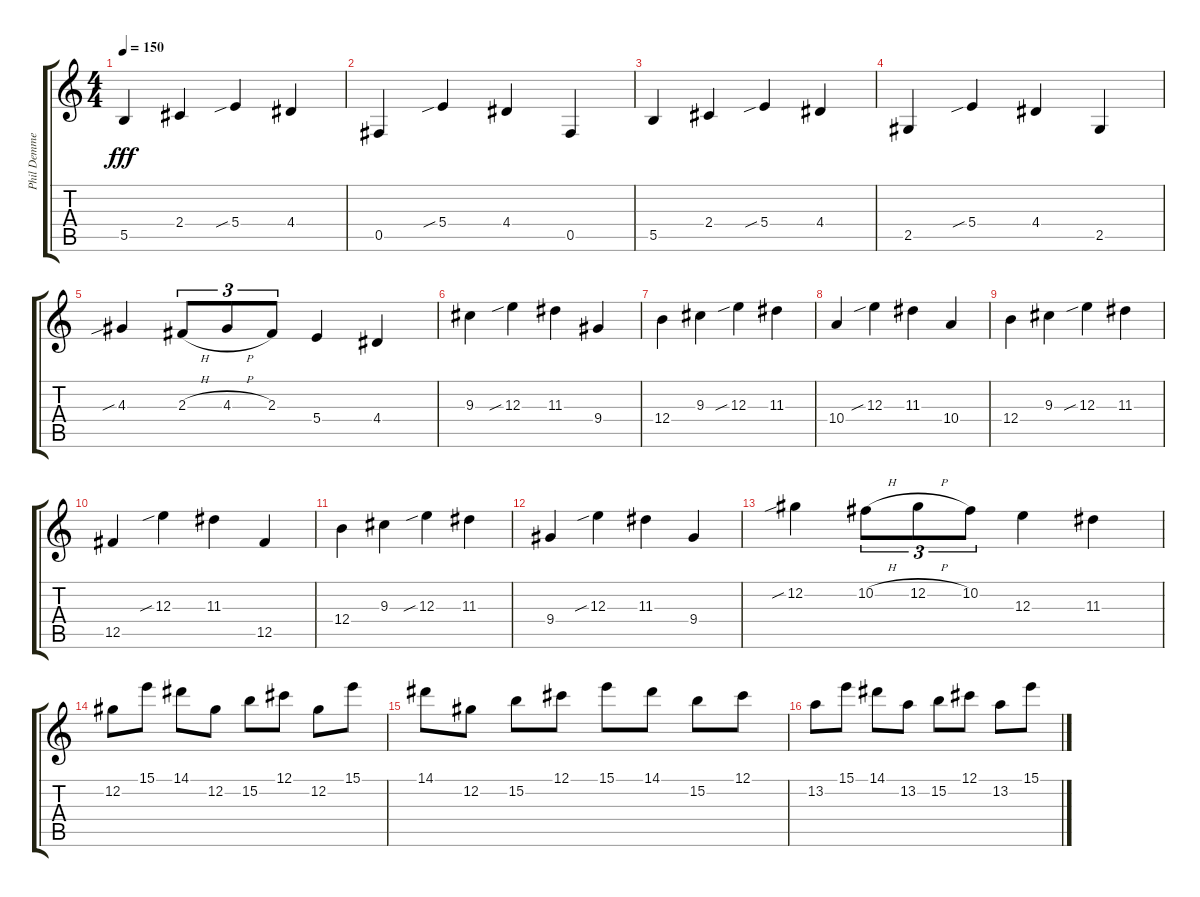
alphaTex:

\track ("Phil Demmel" "Phil Demme") {instrument distortionguitar}
\staff {score tabs}
\tuning (Db4 Ab3 E3 B2 Gb2 B1) {hide}
\ts (4 4)
\tempo 150
\clef g2
\ks c
5.5.4{dy fff} 2.4.4 5.4{sib}.4 4.4.4 |
0.5.4 5.4{sib}.4 4.4.4 0.5.4 |
5.5.4 2.4.4 5.4{sib}.4 4.4.4 |
2.5.4 5.4{sib}.4 4.4.4 2.5.4 |
4.3{sib}.4 2.3{h}.8{tu (3 2)} 4.3{h}.8{tu (3 2)} 2.3.8{tu (3 2)} 5.4.4 4.4.4 |
9.3.4 12.3{sib}.4 11.3.4 9.4.4 |
12.4.4 9.3.4 12.3{sib}.4 11.3.4 |
10.4.4 12.3{sib}.4 11.3.4 10.4.4 |
12.4.4 9.3.4 12.3{sib}.4 11.3.4 |
12.5.4 12.3{sib}.4 11.3.4 12.5.4 |
12.4.4 9.3.4 12.3{sib}.4 11.3.4 |
9.4.4 12.3{sib}.4 11.3.4 9.4.4 |
12.2{sib}.4 10.2{h}.8{tu (3 2)} 12.2{h}.8{tu (3 2)} 10.2.8{tu (3 2)} 12.3.4 11.3.4 |
12.2.8 15.1.8 14.1.8 12.2.8 15.2.8 12.1.8 12.2.8 15.1.8 |
14.1.8 12.2.8 15.2.8 12.1.8 15.1.8 14.1.8 15.2.8 12.1.8 |
13.2.8 15.1.8 14.1.8 13.2.8 15.2.8 12.1.8 13.2.8 15.1.8
